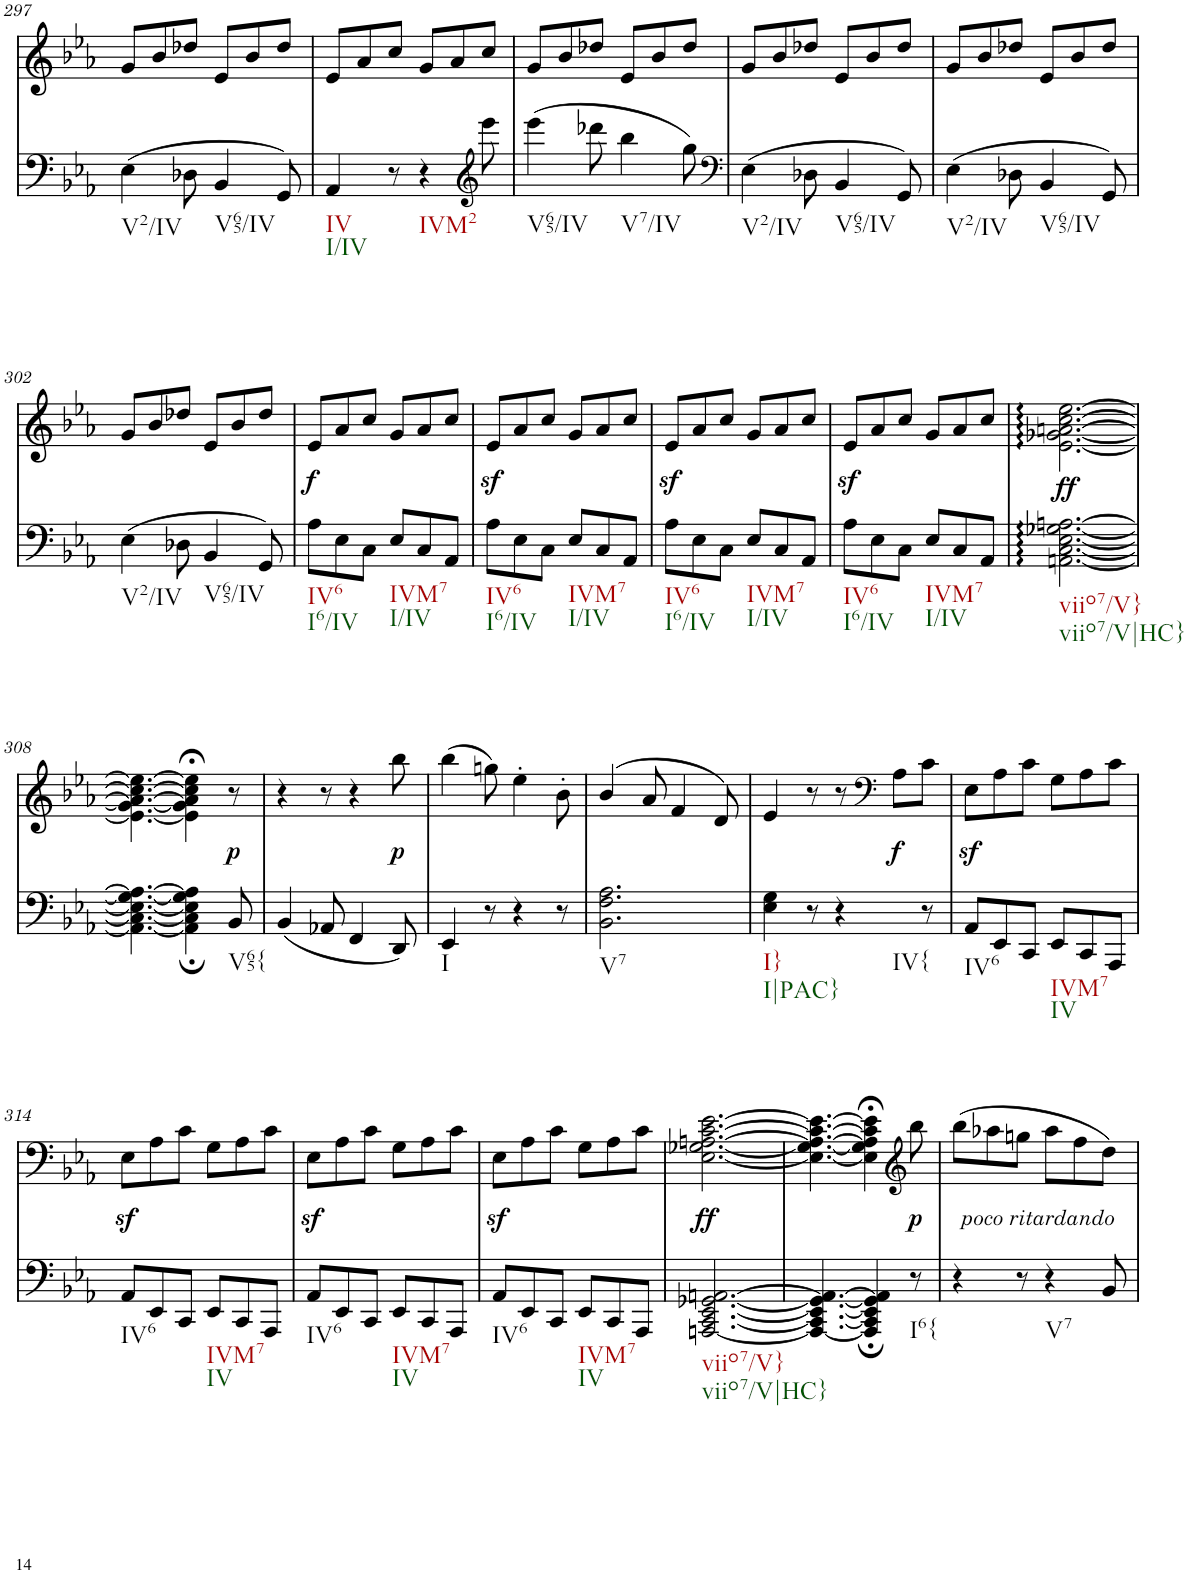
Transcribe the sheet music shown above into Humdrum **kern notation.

**kern	**dynam	**kern	**text	**dynam
*part2	*part2	*part1	*part1	*part1
*staff2	*staff2	*staff1	*staff1	*staff1
*I"piano	*	*I"piano	*	*
*I'Pno	*	*I'Pno	*	*
!!LO:PB:g=z
*clefF4	*	*clefG2	*	*
*k[b-e-a-]	*	*k[b-e-a-]	*	*
*E-:	*	*E-:	*	*
*M6/8	*	*M6/8	*	*
=297	=297	=297	=297	=297
!LO:TX:b:t=V2/IV	!	!	!	!
(4E-\	.	8g/L	.	.
.	.	8b-/	.	.
8D-X\	.	8dd-X/J	.	.
!LO:TX:b:t=V65/IV	!	!	!	!
4BB-/	.	8e-/L	.	.
.	.	8b-/	.	.
8GG/)	.	8dd-/J	.	.
=298	=298	=298	=298	=298
!LO:TX:b:t=IV	!	!	!	!
!LO:TX:b:t=I/IV	!	!	!	!
4AA-/	.	8e-/L	.	.
.	.	8a-/	.	.
8r	.	8cc/J	.	.
!LO:TX:b:t=IVM2	!	!	!	!
4r	.	8g/L	.	.
.	.	8a-/	.	.
*clefG2	*	*	*	*
8eee-\	.	8cc/J	.	.
=299	=299	=299	=299	=299
!LO:TX:b:t=V65/IV	!	!	!	!
(4eee-\	.	8g/L	.	.
.	.	8b-/	.	.
8ddd-X\	.	8dd-X/J	.	.
!LO:TX:b:t=V7/IV	!	!	!	!
4bb-\	.	8e-/L	.	.
.	.	8b-/	.	.
8gg\)	.	8dd-/J	.	.
=300	=300	=300	=300	=300
*clefF4	*	*	*	*
!LO:TX:b:t=V2/IV	!	!	!	!
!	!	!	!LO:LY:b	!
(4E-\	.	8g/L	<	.
.	.	8b-/	.	.
8D-X\	.	8dd-X/J	.	.
!LO:TX:b:t=V65/IV	!	!	!	!
4BB-/	.	8e-/L	.	.
.	.	8b-/	.	.
8GG/)	.	8dd-/J	.	.
=301	=301	=301	=301	=301
!LO:TX:b:t=V2/IV	!	!	!	!
(4E-\	.	8g/L	.	.
.	.	8b-/	.	.
8D-X\	.	8dd-X/J	.	.
!LO:TX:b:t=V65/IV	!	!	!	!
4BB-/	.	8e-/L	.	.
.	.	8b-/	.	.
8GG/)	.	8dd-/J	.	.
!!LO:LB:g=z
=302	=302	=302	=302	=302
!LO:TX:b:t=V2/IV	!	!	!	!
(4E-\	.	8g/L	.	.
.	.	8b-/	.	.
8D-X\	.	8dd-X/J	.	.
!LO:TX:b:t=V65/IV	!	!	!	!
4BB-/	.	8e-/L	.	.
.	.	8b-/	.	.
8GG/)	.	8dd-/J	.	.
=303	=303	=303	=303	=303
!LO:TX:b:t=IV6	!	!	!	!
!LO:TX:b:t=I6/IV	!	!	!	!
!	!	!	!LO:LY:b	!LO:DY:b
8A-\L	.	8e-/L	f	f
8E-\	.	8a-/	.	.
8C\J	.	8cc/J	.	.
!LO:TX:b:t=IVM7	!	!	!	!
!LO:TX:b:t=I/IV	!	!	!	!
8E-/L	.	8g/L	.	.
8C/	.	8a-/	.	.
8AA-/J	.	8cc/J	.	.
=304	=304	=304	=304	=304
!LO:TX:b:t=IV6	!	!	!	!
!LO:TX:b:t=I6/IV	!	!	!	!
8A-\L	.	8e-z</L	.	.
8E-\	.	8a-/	.	.
8C\J	.	8cc/J	.	.
!LO:TX:b:t=IVM7	!	!	!	!
!LO:TX:b:t=I/IV	!	!	!	!
8E-/L	.	8g/L	.	.
8C/	.	8a-/	.	.
8AA-/J	.	8cc/J	.	.
=305	=305	=305	=305	=305
!LO:TX:b:t=IV6	!	!	!	!
!LO:TX:b:t=I6/IV	!	!	!	!
8A-\L	.	8e-z</L	.	.
8E-\	.	8a-/	.	.
8C\J	.	8cc/J	.	.
!LO:TX:b:t=IVM7	!	!	!	!
!LO:TX:b:t=I/IV	!	!	!	!
8E-/L	.	8g/L	.	.
8C/	.	8a-/	.	.
8AA-/J	.	8cc/J	.	.
=306	=306	=306	=306	=306
!LO:TX:b:t=IV6	!	!	!	!
!LO:TX:b:t=I6/IV	!	!	!	!
8A-\L	.	8e-z</L	.	.
8E-\	.	8a-/	.	.
8C\J	.	8cc/J	.	.
!LO:TX:b:t=IVM7	!	!	!	!
!LO:TX:b:t=I/IV	!	!	!	!
8E-/L	.	8g/L	.	.
8C/	.	8a-/	.	.
8AA-/J	.	8cc/J	.	.
=307	=307	=307	=307	=307
!LO:TX:b:t=viio7/V}	!	!	!	!
!LO:TX:b:t=viio7/V|HC}	!	!	!	!
!	!LO:DY:a	!	!LO:LY:b	!
[2.AAn\:: [2.C\:: [2.E-\:: [2.G-X\:: [2.An\::	ff	[2.e-\:: [2.g-X\:: [2.an\:: [2.cc\:: [2.ee-\::	ff	.
!!LO:LB:g=z
=308	=308	=308	=308	=308
4.AA\_ 4.C\_ 4.E-\_ 4.G-\_ 4.A\_	.	4.e-\_ 4.g-\_ 4.a\_ 4.cc\_ 4.ee-\_	.	.
!	!	!	!LO:LY:b	!
4AA\]; 4C\]; 4E-\]; 4G-\]; 4A\];	.	4e-\];< 4g-\];< 4a\];< 4cc\];< 4ee-\];<	p	.
!LO:TX:b:t=V65{	!	!	!	!
!	!	!	!	!LO:DY:b
8BB-/	.	8r	.	p
=309	=309	=309	=309	=309
(4BB-/	.	4r	.	.
8AA-X/	.	8r	.	.
4FF/	.	4r	.	.
!	!	!	!LO:LY:b	!LO:DY:b
8DD/)	.	8bb-\	p	p
=310	=310	=310	=310	=310
!LO:TX:b:t=I	!	!	!	!
4EE-/	.	(4bb-\	.	.
8r	.	8ggn\)	.	.
4r	.	4ee-'\	.	.
8r	.	8b-'\	.	.
=311	=311	=311	=311	=311
!LO:TX:b:t=V7	!	!	!	!
2.BB-\ 2.F\ 2.A-\	.	(>4b-/	.	.
.	.	8a-/	.	.
.	.	4f/	.	.
.	.	8d/)	.	.
=312	=312	=312	=312	=312
!LO:TX:b:t=I}	!	!	!	!
!LO:TX:b:t=I|PAC}	!	!	!	!
4E-\ 4G\	.	4e-/	.	.
8r	.	8r	.	.
!LO:TX:b:t=IV{	!	!	!	!
4r	.	8r	.	.
*	*	*clefF4	*	*
!	!	!	!LO:LY:b	!LO:DY:b
.	.	8A-\L	f	f
8r	.	8c\J	.	.
=313	=313	=313	=313	=313
!LO:TX:b:t=IV6	!	!	!	!
8AA-/L	.	8E-z<\L	.	.
8EE-/	.	8A-\	.	.
8CC/J	.	8c\J	.	.
!LO:TX:b:t=IVM7	!	!	!	!
!LO:TX:b:t=IV	!	!	!	!
8EE-/L	.	8G\L	.	.
8CC/	.	8A-\	.	.
8AAA-/J	.	8c\J	.	.
!!LO:LB:g=z
=314	=314	=314	=314	=314
!LO:TX:b:t=IV6	!	!	!	!
8AA-/L	.	8E-z<\L	.	.
8EE-/	.	8A-\	.	.
8CC/J	.	8c\J	.	.
!LO:TX:b:t=IVM7	!	!	!	!
!LO:TX:b:t=IV	!	!	!	!
8EE-/L	.	8G\L	.	.
8CC/	.	8A-\	.	.
8AAA-/J	.	8c\J	.	.
=315	=315	=315	=315	=315
!LO:TX:b:t=IV6	!	!	!	!
8AA-/L	.	8E-z<\L	.	.
8EE-/	.	8A-\	.	.
8CC/J	.	8c\J	.	.
!LO:TX:b:t=IVM7	!	!	!	!
!LO:TX:b:t=IV	!	!	!	!
8EE-/L	.	8G\L	.	.
8CC/	.	8A-\	.	.
8AAA-/J	.	8c\J	.	.
=316	=316	=316	=316	=316
!LO:TX:b:t=IV6	!	!	!	!
8AA-/L	.	8E-z<\L	.	.
8EE-/	.	8A-\	.	.
8CC/J	.	8c\J	.	.
!LO:TX:b:t=IVM7	!	!	!	!
!LO:TX:b:t=IV	!	!	!	!
8EE-/L	.	8G\L	.	.
8CC/	.	8A-\	.	.
8AAA-/J	.	8c\J	.	.
=317	=317	=317	=317	=317
!LO:TX:b:t=viio7/V}	!	!	!	!
!LO:TX:b:t=viio7/V|HC}	!	!	!	!
!	!	!	!LO:LY:b	!LO:DY:b
[2.AAAn/ [2.CC/ [2.EE-/ [2.GG-X/ [2.AAn/	.	[2.E-\ [2.G-X\ [2.An\ [2.c\ [2.e-\	ff	ff
=318	=318	=318	=318	=318
4.AAA/_ 4.CC/_ 4.EE-/_ 4.GG-/_ 4.AA/_	.	4.E-\_ 4.G-\_ 4.A\_ 4.c\_ 4.e-\_	.	.
4AAA/]; 4CC/]; 4EE-/]; 4GG-/]; 4AA/];	.	4E-\];< 4G-\];< 4A\];< 4c\];< 4e-\];<	.	.
*	*	*clefG2	*	*
!LO:TX:b:t=I6{	!	!	!	!
!	!	!	!LO:LY:b	!LO:DY:b
8r	.	8bb-\	p	p
=319	=319	=319	=319	=319
4r	.	(8bb-\L	.	.
.	.	8aa-X\	.	.
8r	.	8ggn\J	.	.
!LO:TX:b:t=V7	!	!	!	!
!	!	!	!	!LO:DY:b
4r	.	8aa-\L	.	other-dynamics
.	.	8ff\	.	.
!	!	!	!LO:LY:b	!
8BB-/	.	8dd\J)	p	.
=	=	=	=	=
*-	*-	*-	*-	*-
